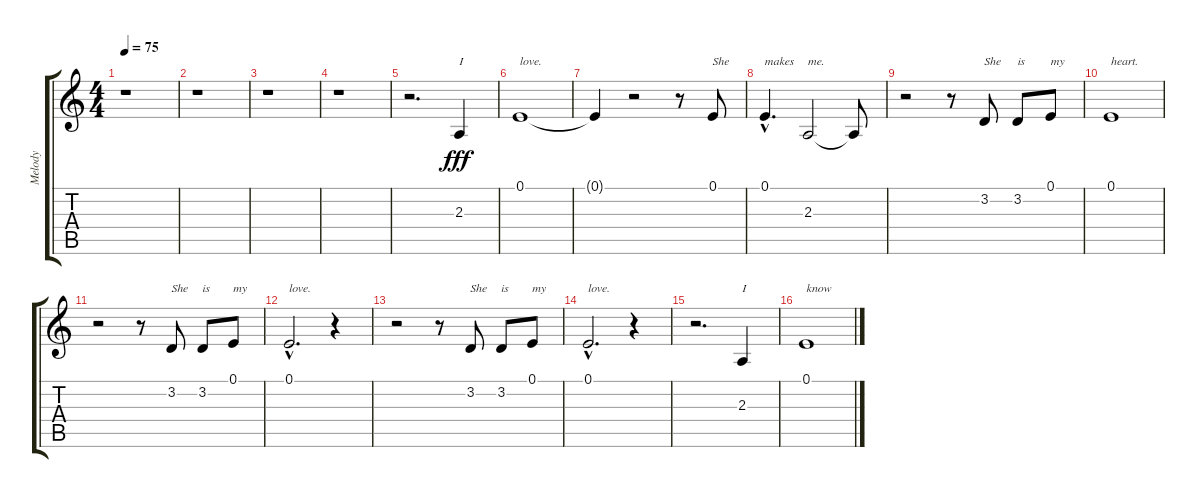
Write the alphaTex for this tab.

\track ("Melody" "Melody") {instrument flute}
\staff {score tabs}
\tuning (E4 B3 G3 D3 A2 E2) {hide}
\ts (4 4)
\tempo 75
\clef g2
\ks c
r.1{dy fff instrument flute} |
r.1 |
r.1 |
r.1 |
r.2{d} 2.3.4{txt "I"} |
0.1.1{txt "love."} |
0.1{t}.4 r.2 r.8 0.1.8{txt "She"} |
0.1{hac}.4{d txt "makes"} 2.3.2{txt "me."} 2.3{t}.8 |
r.2 r.8 3.2.8{txt "She"} 3.2.8{txt "is"} 0.1.8{txt "my"} |
0.1.1{txt "heart."} |
r.2 r.8 3.2.8{txt "She"} 3.2.8{txt "is"} 0.1.8{txt "my"} |
0.1{hac}.2{d txt "love."} r.4 |
r.2 r.8 3.2.8{txt "She"} 3.2.8{txt "is"} 0.1.8{txt "my"} |
0.1{hac}.2{d txt "love."} r.4 |
r.2{d} 2.3.4{txt "I"} |
0.1.1{txt "know"}
